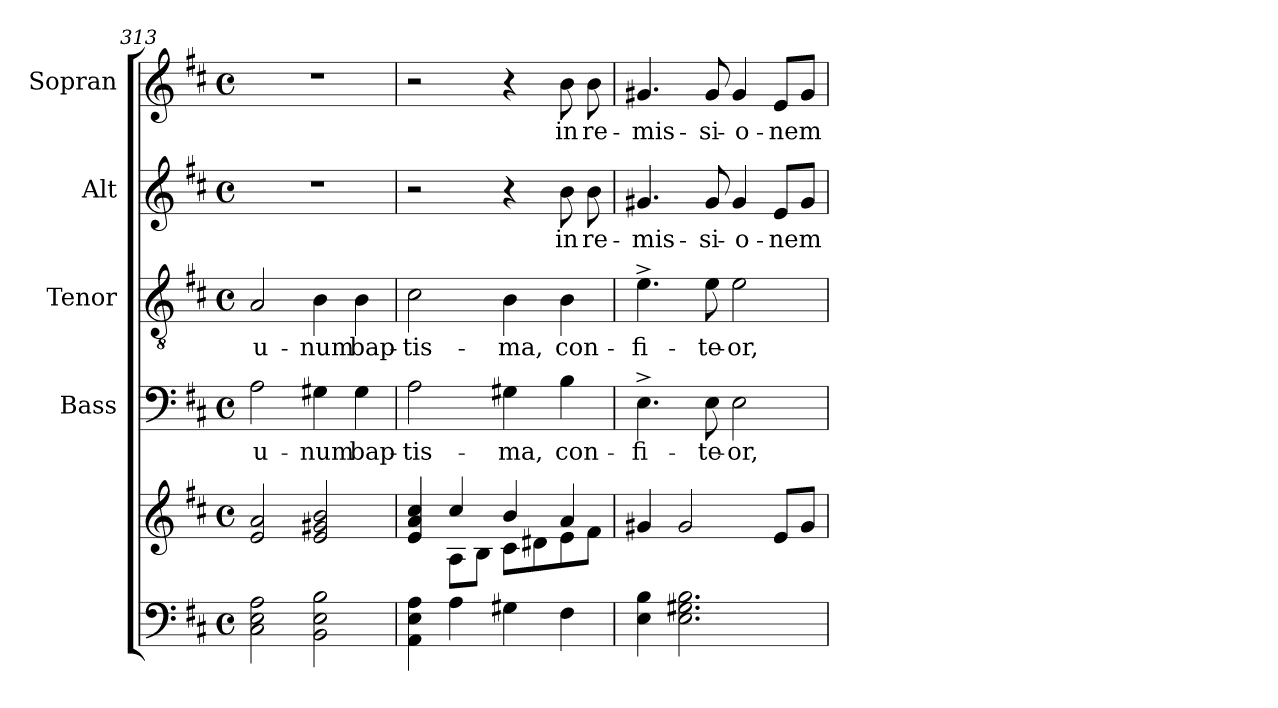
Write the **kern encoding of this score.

**kern	**kern	**kern	**text	**kern	**text	**kern	**text	**kern	**text
*part5	*part5	*part4	*part4	*part3	*part3	*part2	*part2	*part1	*part1
*staff6	*staff5	*staff4	*staff4	*staff3	*staff3	*staff2	*staff2	*staff1	*staff1
*	*	*I"Bass	*	*I"Tenor	*	*I"Alt	*	*I"Sopran	*
*	*	*I'B.	*	*I'T.	*	*I'A.	*	*I'S.	*
*clefF4	*clefG2	*clefF4	*	*clefGv2	*	*clefG2	*	*clefG2	*
*k[f#c#]	*k[f#c#]	*k[f#c#]	*	*k[f#c#]	*	*k[f#c#]	*	*k[f#c#]	*
*D:	*D:	*D:	*	*D:	*	*D:	*	*D:	*
*M4/4	*M4/4	*M4/4	*	*M4/4	*	*M4/4	*	*M4/4	*
*met(c)	*met(c)	*met(c)	*	*met(c)	*	*met(c)	*	*met(c)	*
=313	=313	=313	=313	=313	=313	=313	=313	=313	=313
!	!	!	!LO:LY:b	!	!LO:LY:b	!	!	!	!
2C#\ 2E\ 2A\	2e/ 2a/	2A\	u-	2A/	u-	1r	.	1r	.
!	!	!	!LO:LY:b	!	!LO:LY:b	!	!	!	!
2BB\ 2E\ 2B\	2e/ 2g#X/ 2b/	4G#X\	-num	4B\	-num	.	.	.	.
!	!	!	!LO:LY:b	!	!LO:LY:b	!	!	!	!
.	.	4G#\	bap-	4B\	bap-	.	.	.	.
=314	=314	=314	=314	=314	=314	=314	=314	=314	=314
*	*^	*	*	*	*	*	*	*	*
!	!	!	!	!LO:LY:b	!	!LO:LY:b	!	!	!	!
4AA\ 4E\ 4A\	4e/ 4a/ 4cc#/	4ryy	2A\	-tis-	2c#\	-tis-	2r	.	2r	.
4A\	4cc#/	8A\L	.	.	.	.	.	.	.	.
.	.	8B\J	.	.	.	.	.	.	.	.
!	!	!	!	!LO:LY:b	!	!LO:LY:b	!	!	!	!
4G#X\	4b/	8c#\L	4G#X\	-ma,	4B\	-ma,	4r	.	4r	.
.	.	8d#X\	.	.	.	.	.	.	.	.
!	!	!	!	!LO:LY:b	!	!LO:LY:b	!	!LO:LY:b	!	!LO:LY:b
4F#\	4a/	8e\	4B\	con-	4B\	con-	8b\	in	8b\	in
!	!	!	!	!	!	!	!	!LO:LY:b	!	!LO:LY:b
.	.	8f#\J	.	.	.	.	8b\	re-	8b\	re-
!!LO:PB:g=z
=315	=315	=315	=315	=315	=315	=315	=315	=315	=315	=315
!	!	!	!	!LO:LY:b	!	!LO:LY:b	!	!LO:LY:b	!	!LO:LY:b
*	*v	*v	*	*	*	*	*	*	*	*
4E\ 4B\	4g#X/	4.E^>\	-fi-	4.e^>\	-fi-	4.g#X/	-mis-	4.g#X/	-mis-
2.E\ 2.G#X\ 2.B\	2g#/	.	.	.	.	.	.	.	.
!	!	!	!LO:LY:b	!	!LO:LY:b	!	!LO:LY:b	!	!LO:LY:b
.	.	8E\	-te-	8e\	-te-	8g#/	-si-	8g#/	-si-
!	!	!	!LO:LY:b	!	!LO:LY:b	!	!LO:LY:b	!	!LO:LY:b
.	.	2E\	-or,	2e\	-or,	4g#/	-o-	4g#/	-o-
!	!	!	!	!	!	!	!LO:LY:b	!	!LO:LY:b
.	8e/L	.	.	.	.	8e/L	-nem	8e/L	-nem
.	8g#/J	.	.	.	.	8g#/J	.	8g#/J	.
=	=	=	=	=	=	=	=	=	=
*-	*-	*-	*-	*-	*-	*-	*-	*-	*-
